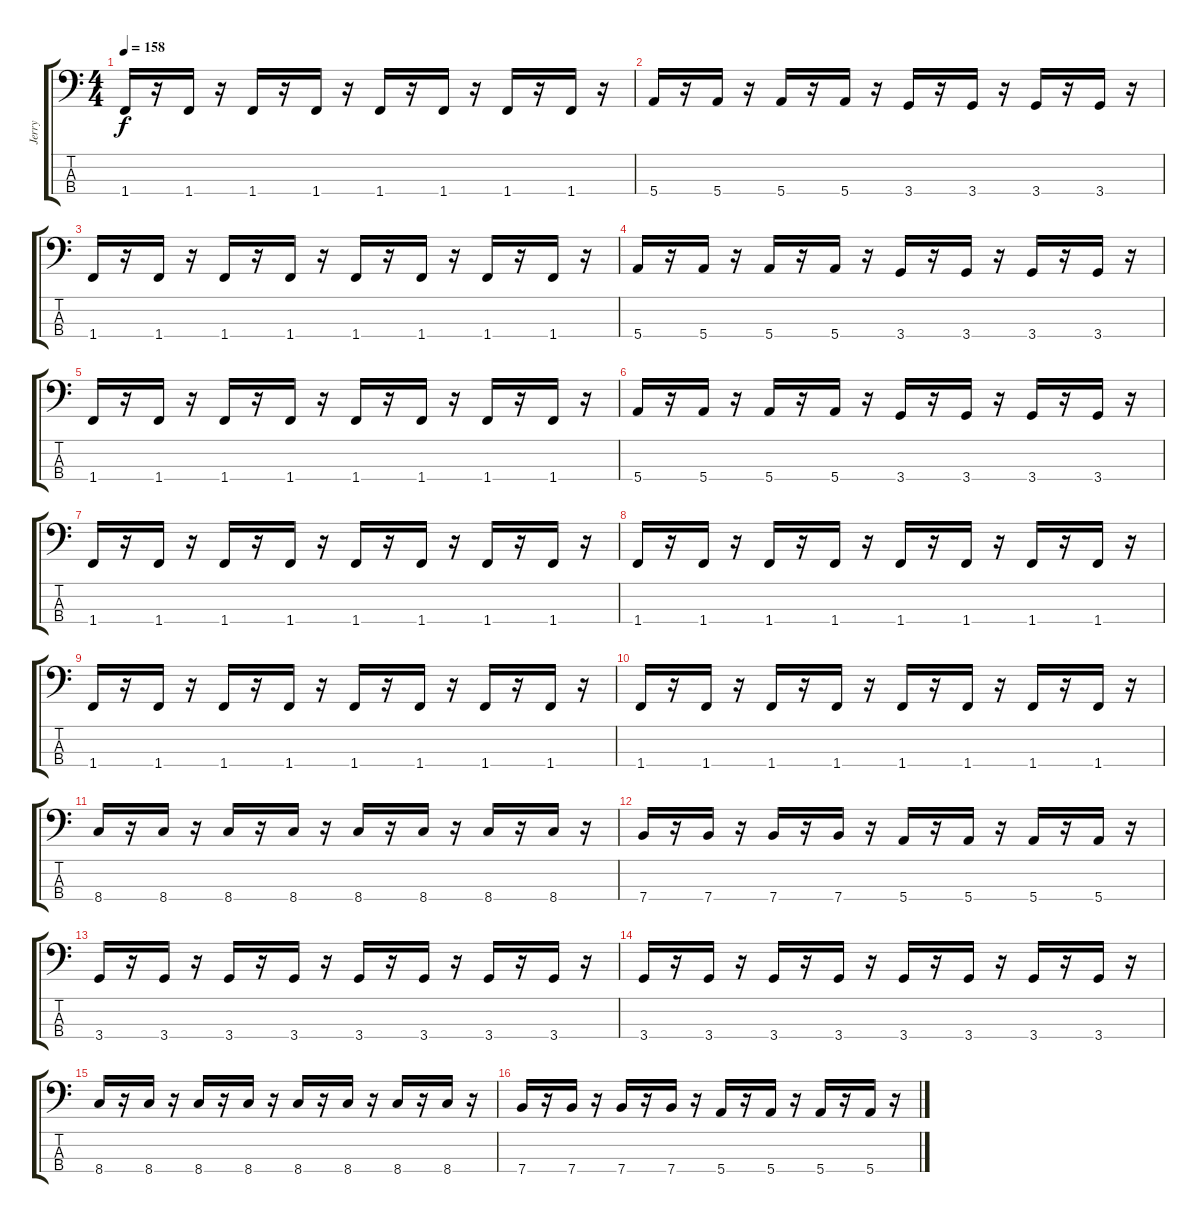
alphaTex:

\track ("Jerry" "Jerry") {instrument electricbasspick}
\staff {score tabs}
\tuning (G2 D2 A1 E1) {hide}
\ts (4 4)
\tempo 158
\clef f4
\ks c
1.4.16{dy f} r.16 1.4.16 r.16 1.4.16 r.16 1.4.16 r.16 1.4.16 r.16 1.4.16 r.16 1.4.16 r.16 1.4.16 r.16 |
5.4.16 r.16 5.4.16 r.16 5.4.16 r.16 5.4.16 r.16 3.4.16 r.16 3.4.16 r.16 3.4.16 r.16 3.4.16 r.16 |
1.4.16 r.16 1.4.16 r.16 1.4.16 r.16 1.4.16 r.16 1.4.16 r.16 1.4.16 r.16 1.4.16 r.16 1.4.16 r.16 |
5.4.16 r.16 5.4.16 r.16 5.4.16 r.16 5.4.16 r.16 3.4.16 r.16 3.4.16 r.16 3.4.16 r.16 3.4.16 r.16 |
1.4.16 r.16 1.4.16 r.16 1.4.16 r.16 1.4.16 r.16 1.4.16 r.16 1.4.16 r.16 1.4.16 r.16 1.4.16 r.16 |
5.4.16 r.16 5.4.16 r.16 5.4.16 r.16 5.4.16 r.16 3.4.16 r.16 3.4.16 r.16 3.4.16 r.16 3.4.16 r.16 |
1.4.16 r.16 1.4.16 r.16 1.4.16 r.16 1.4.16 r.16 1.4.16 r.16 1.4.16 r.16 1.4.16 r.16 1.4.16 r.16 |
1.4.16 r.16 1.4.16 r.16 1.4.16 r.16 1.4.16 r.16 1.4.16 r.16 1.4.16 r.16 1.4.16 r.16 1.4.16 r.16 |
1.4.16 r.16 1.4.16 r.16 1.4.16 r.16 1.4.16 r.16 1.4.16 r.16 1.4.16 r.16 1.4.16 r.16 1.4.16 r.16 |
1.4.16 r.16 1.4.16 r.16 1.4.16 r.16 1.4.16 r.16 1.4.16 r.16 1.4.16 r.16 1.4.16 r.16 1.4.16 r.16 |
8.4.16 r.16 8.4.16 r.16 8.4.16 r.16 8.4.16 r.16 8.4.16 r.16 8.4.16 r.16 8.4.16 r.16 8.4.16 r.16 |
7.4.16 r.16 7.4.16 r.16 7.4.16 r.16 7.4.16 r.16 5.4.16 r.16 5.4.16 r.16 5.4.16 r.16 5.4.16 r.16 |
3.4.16 r.16 3.4.16 r.16 3.4.16 r.16 3.4.16 r.16 3.4.16 r.16 3.4.16 r.16 3.4.16 r.16 3.4.16 r.16 |
3.4.16 r.16 3.4.16 r.16 3.4.16 r.16 3.4.16 r.16 3.4.16 r.16 3.4.16 r.16 3.4.16 r.16 3.4.16 r.16 |
8.4.16 r.16 8.4.16 r.16 8.4.16 r.16 8.4.16 r.16 8.4.16 r.16 8.4.16 r.16 8.4.16 r.16 8.4.16 r.16 |
7.4.16 r.16 7.4.16 r.16 7.4.16 r.16 7.4.16 r.16 5.4.16 r.16 5.4.16 r.16 5.4.16 r.16 5.4.16 r.16
